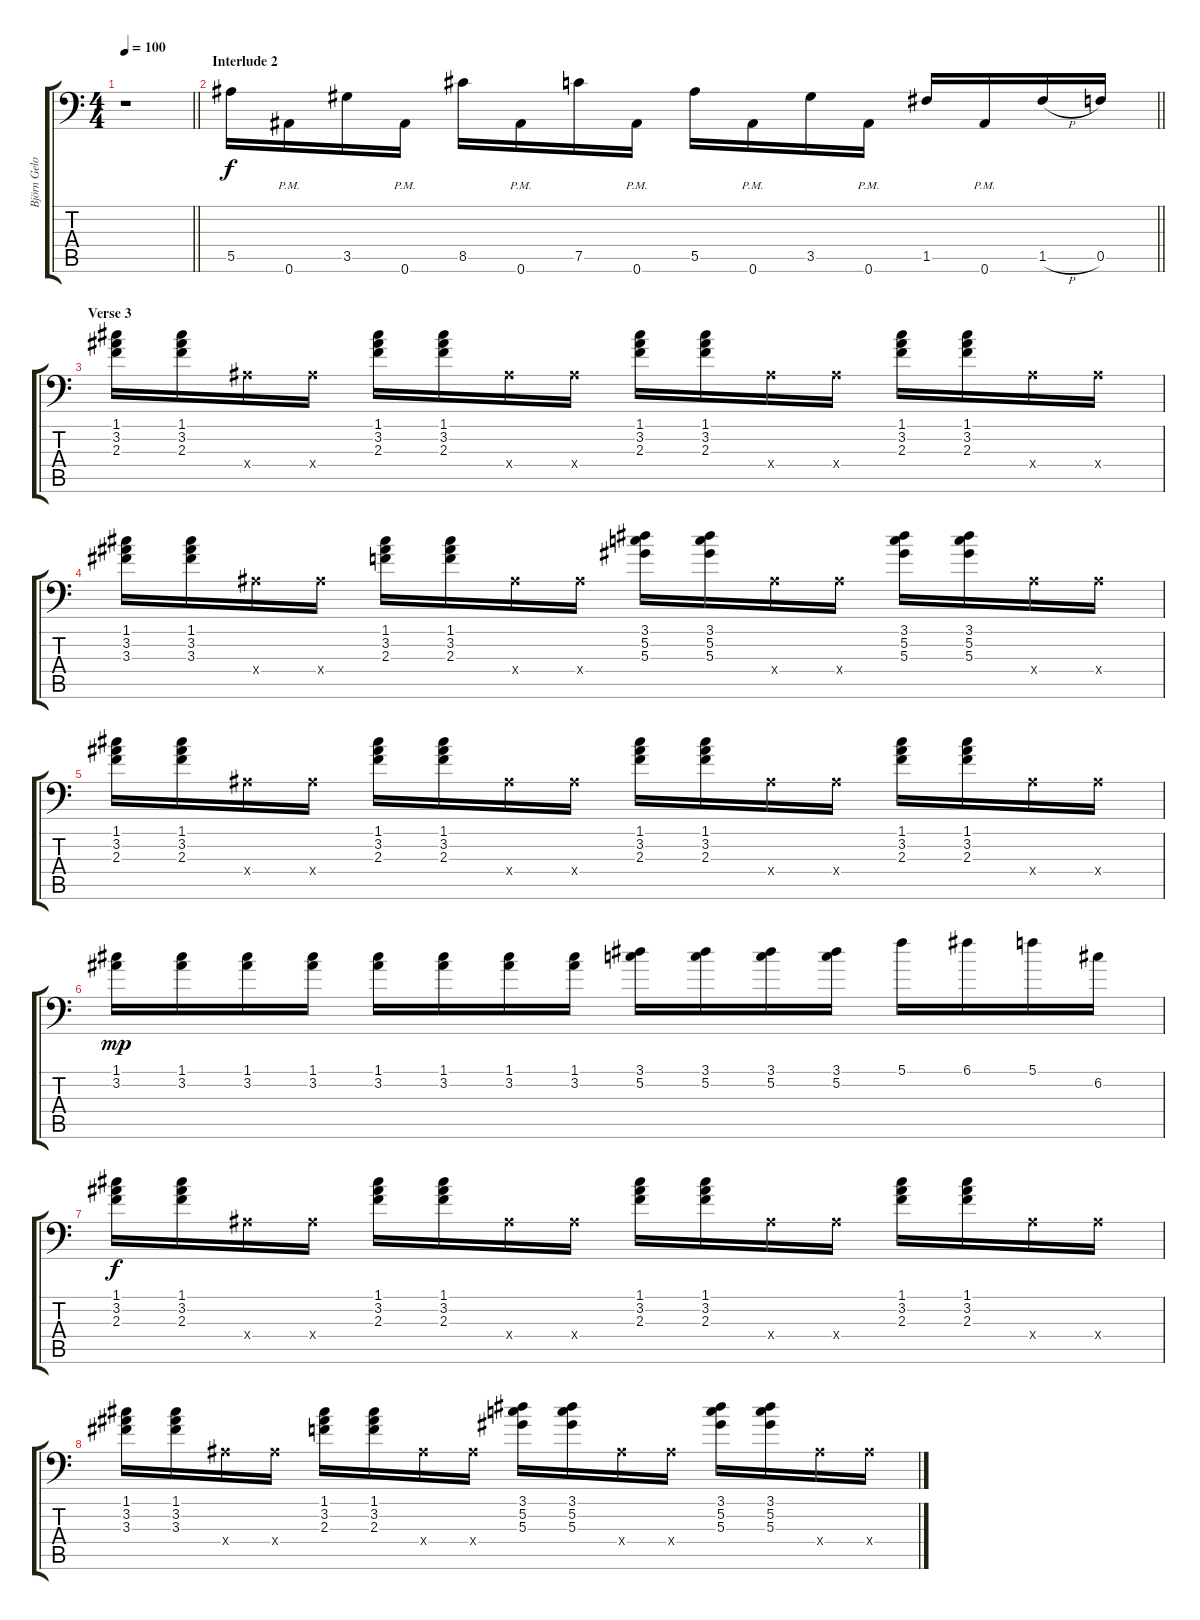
\track ("Björn Gelotte 2" "Björn Gelo") {instrument distortionguitar}
\staff {score tabs}
\tuning (C4 G3 Eb3 Bb2 F2 Bb1) {hide}
\ts (4 4)
\tempo 100
\clef f4
\barLineRight lightlight
\ks c
r.1{dy mp} |
\section ("" "Interlude 2")
\barLineRight lightlight
5.5.16{dy f volume 12 balance 16 instrument distortionguitar} 0.6{pm}.16 3.5.16 0.6{pm}.16 8.5.16 0.6{pm}.16 7.5.16 0.6{pm}.16 5.5.16 0.6{pm}.16 3.5.16 0.6{pm}.16 1.5.16 0.6{pm}.16 1.5{h}.16 0.5.16 |
\section ("" "Verse 3")
(1.1 3.2 2.3).16{volume 10 balance 12 instrument overdrivenguitar} (1.1 3.2 2.3).16 0.4{x}.16 0.4{x}.16 (1.1 3.2 2.3).16 (1.1 3.2 2.3).16 0.4{x}.16 0.4{x}.16 (1.1 3.2 2.3).16 (1.1 3.2 2.3).16 0.4{x}.16 0.4{x}.16 (1.1 3.2 2.3).16 (1.1 3.2 2.3).16 0.4{x}.16 0.4{x}.16 |
(1.1 3.2 3.3).16 (1.1 3.2 3.3).16 0.4{x}.16 0.4{x}.16 (1.1 3.2 2.3).16 (1.1 3.2 2.3).16 0.4{x}.16 0.4{x}.16 (3.1 5.2 5.3).16 (3.1 5.2 5.3).16 0.4{x}.16 0.4{x}.16 (3.1 5.2 5.3).16 (3.1 5.2 5.3).16 0.4{x}.16 0.4{x}.16 |
(1.1 3.2 2.3).16 (1.1 3.2 2.3).16 0.4{x}.16 0.4{x}.16 (1.1 3.2 2.3).16 (1.1 3.2 2.3).16 0.4{x}.16 0.4{x}.16 (1.1 3.2 2.3).16 (1.1 3.2 2.3).16 0.4{x}.16 0.4{x}.16 (1.1 3.2 2.3).16 (1.1 3.2 2.3).16 0.4{x}.16 0.4{x}.16 |
(1.1 3.2).16{dy mp} (1.1 3.2).16 (1.1 3.2).16 (1.1 3.2).16 (1.1 3.2).16 (1.1 3.2).16 (1.1 3.2).16 (1.1 3.2).16 (3.1 5.2).16 (3.1 5.2).16 (3.1 5.2).16 (3.1 5.2).16 5.1.16 6.1.16 5.1.16 6.2.16 |
(1.1 3.2 2.3).16{dy f} (1.1 3.2 2.3).16 0.4{x}.16 0.4{x}.16 (1.1 3.2 2.3).16 (1.1 3.2 2.3).16 0.4{x}.16 0.4{x}.16 (1.1 3.2 2.3).16 (1.1 3.2 2.3).16 0.4{x}.16 0.4{x}.16 (1.1 3.2 2.3).16 (1.1 3.2 2.3).16 0.4{x}.16 0.4{x}.16 |
(1.1 3.2 3.3).16 (1.1 3.2 3.3).16 0.4{x}.16 0.4{x}.16 (1.1 3.2 2.3).16 (1.1 3.2 2.3).16 0.4{x}.16 0.4{x}.16 (3.1 5.2 5.3).16 (3.1 5.2 5.3).16 0.4{x}.16 0.4{x}.16 (3.1 5.2 5.3).16 (3.1 5.2 5.3).16 0.4{x}.16 0.4{x}.16
